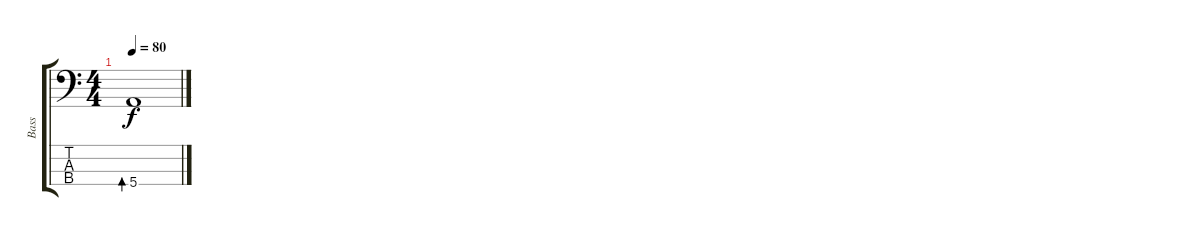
\track ("Bass" "Bass") {instrument electricbasspick}
\staff {score tabs}
\tuning (G2 D2 A1 E1) {hide}
\ts (4 4)
\tempo 80
\clef f4
\ks c
5.4.1{bd 60 dy f}
